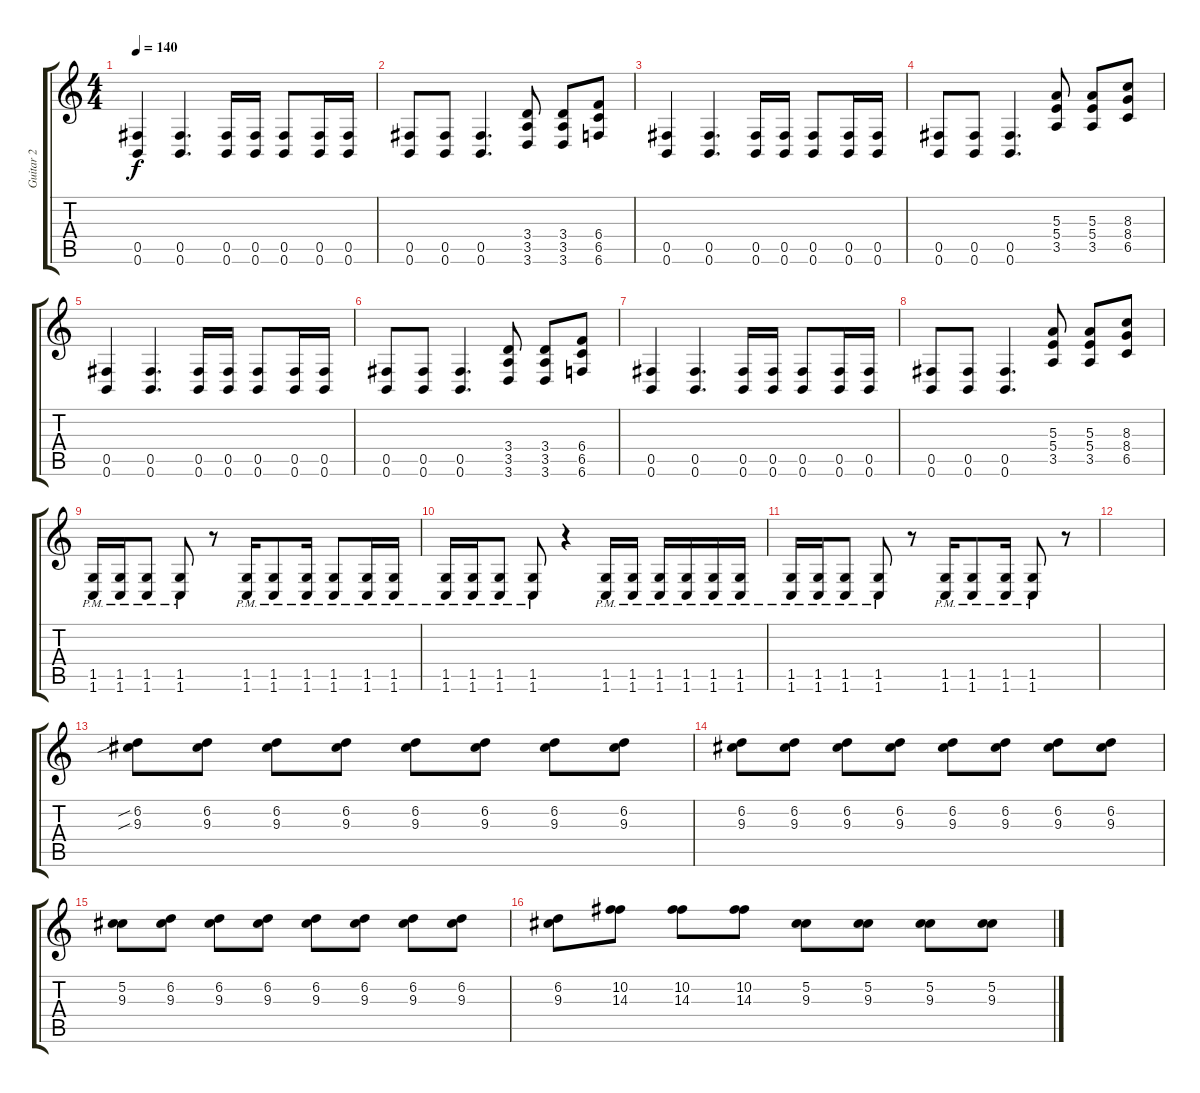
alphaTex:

\track ("Guitar 2" "Guitar 2") {instrument distortionguitar}
\staff {score tabs}
\tuning (Db4 Ab3 E3 B2 Gb2 B1) {hide}
\ts (4 4)
\tempo 140
\clef g2
\ks c
(0.5 0.6).4{dy f} (0.5 0.6).4{d} (0.5 0.6).16 (0.5 0.6).16 (0.5 0.6).8 (0.5 0.6).16 (0.5 0.6).16 |
(0.5 0.6).8 (0.5 0.6).8 (0.5 0.6).4{d} (3.4 3.5 3.6).8 (3.4 3.5 3.6).8 (6.4 6.5 6.6).8 |
(0.5 0.6).4 (0.5 0.6).4{d} (0.5 0.6).16 (0.5 0.6).16 (0.5 0.6).8 (0.5 0.6).16 (0.5 0.6).16 |
(0.5 0.6).8 (0.5 0.6).8 (0.5 0.6).4{d} (5.3 5.4 3.5).8 (5.3 5.4 3.5).8 (8.3 8.4 6.5).8 |
(0.5 0.6).4 (0.5 0.6).4{d} (0.5 0.6).16 (0.5 0.6).16 (0.5 0.6).8 (0.5 0.6).16 (0.5 0.6).16 |
(0.5 0.6).8 (0.5 0.6).8 (0.5 0.6).4{d} (3.4 3.5 3.6).8 (3.4 3.5 3.6).8 (6.4 6.5 6.6).8 |
(0.5 0.6).4 (0.5 0.6).4{d} (0.5 0.6).16 (0.5 0.6).16 (0.5 0.6).8 (0.5 0.6).16 (0.5 0.6).16 |
(0.5 0.6).8 (0.5 0.6).8 (0.5 0.6).4{d} (5.3 5.4 3.5).8 (5.3 5.4 3.5).8 (8.3 8.4 6.5).8 |
(1.5{pm} 1.6{pm}).16 (1.5{pm} 1.6{pm}).16 (1.5{pm} 1.6{pm}).8 (1.5{pm} 1.6{pm}).8 r.8 (1.5{pm} 1.6{pm}).16 (1.5{pm} 1.6{pm}).8 (1.5{pm} 1.6{pm}).16 (1.5{pm} 1.6{pm}).8 (1.5{pm} 1.6{pm}).16 (1.5{pm} 1.6{pm}).16 |
(1.5{pm} 1.6{pm}).16 (1.5{pm} 1.6{pm}).16 (1.5{pm} 1.6{pm}).8 (1.5{pm} 1.6{pm}).8 r.4 (1.5{pm} 1.6{pm}).16 (1.5{pm} 1.6{pm}).16 (1.5{pm} 1.6{pm}).16 (1.5{pm} 1.6{pm}).16 (1.5{pm} 1.6{pm}).16 (1.5{pm} 1.6{pm}).16 |
(1.5{pm} 1.6{pm}).16 (1.5{pm} 1.6{pm}).16 (1.5{pm} 1.6{pm}).8 (1.5{pm} 1.6{pm}).8 r.8 (1.5{pm} 1.6{pm}).16 (1.5{pm} 1.6{pm}).8 (1.5{pm} 1.6{pm}).16 (1.5{pm} 1.6{pm}).8 r.8 |
|
(6.2{sib} 9.3{sib}).8 (6.2 9.3).8 (6.2 9.3).8 (6.2 9.3).8 (6.2 9.3).8 (6.2 9.3).8 (6.2 9.3).8 (6.2 9.3).8 |
(6.2 9.3).8 (6.2 9.3).8 (6.2 9.3).8 (6.2 9.3).8 (6.2 9.3).8 (6.2 9.3).8 (6.2 9.3).8 (6.2 9.3).8 |
(5.2 9.3).8 (6.2 9.3).8 (6.2 9.3).8 (6.2 9.3).8 (6.2 9.3).8 (6.2 9.3).8 (6.2 9.3).8 (6.2 9.3).8 |
(6.2 9.3).8 (10.2 14.3).8 (10.2 14.3).8 (10.2 14.3).8 (5.2 9.3).8 (5.2 9.3).8 (5.2 9.3).8 (5.2 9.3).8
